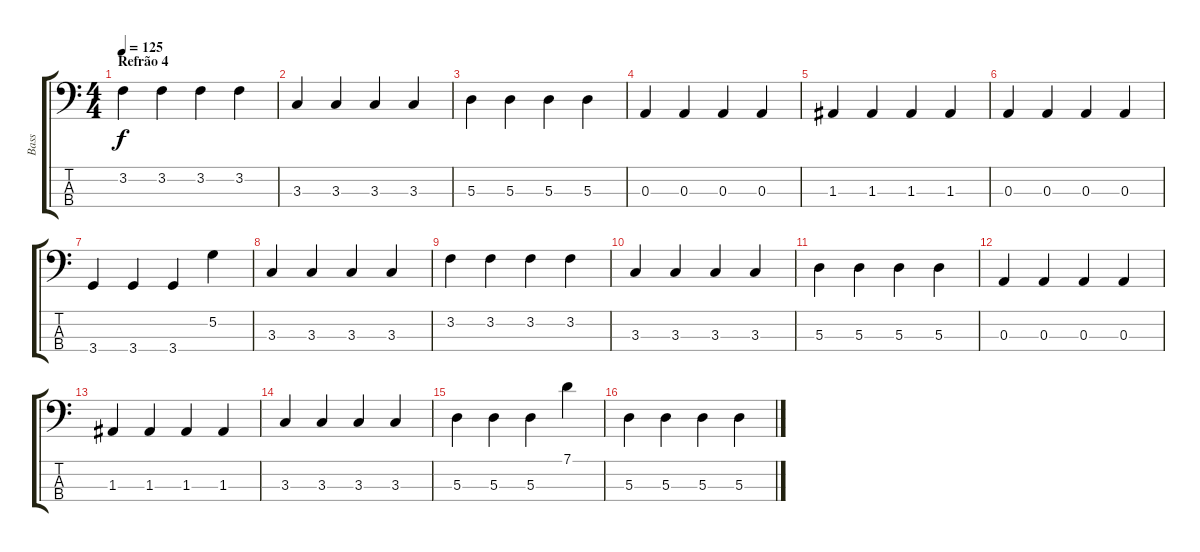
\track ("Bass" "Bass") {instrument acousticguitarnylon}
\staff {score tabs}
\tuning (G2 D2 A1 E1) {hide}
\ts (4 4)
\section ("" "Refrão 4")
\tempo 125
\clef f4
\ks c
3.2.4{dy f} 3.2.4 3.2.4 3.2.4 |
3.3.4 3.3.4 3.3.4 3.3.4 |
5.3.4 5.3.4 5.3.4 5.3.4 |
0.3.4 0.3.4 0.3.4 0.3.4 |
1.3.4 1.3.4 1.3.4 1.3.4 |
0.3.4 0.3.4 0.3.4 0.3.4 |
3.4.4 3.4.4 3.4.4 5.2.4 |
3.3.4 3.3.4 3.3.4 3.3.4 |
3.2.4 3.2.4 3.2.4 3.2.4 |
3.3.4 3.3.4 3.3.4 3.3.4 |
5.3.4 5.3.4 5.3.4 5.3.4 |
0.3.4 0.3.4 0.3.4 0.3.4 |
1.3.4 1.3.4 1.3.4 1.3.4 |
3.3.4 3.3.4 3.3.4 3.3.4 |
5.3.4 5.3.4 5.3.4 7.1.4 |
5.3.4 5.3.4 5.3.4 5.3.4
